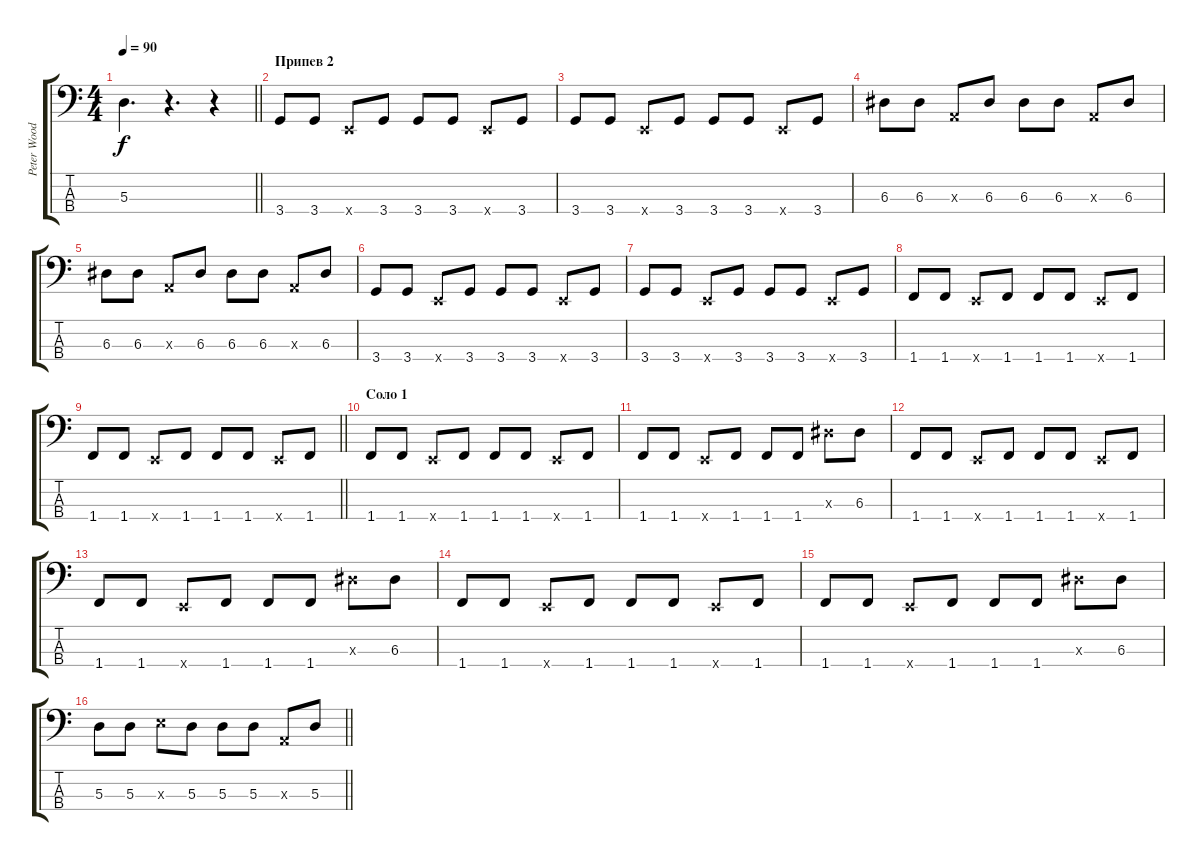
\track ("Peter Woodrobe" "Peter Wood") {instrument electricbassfinger}
\staff {score tabs}
\tuning (G2 D2 A1 E1) {hide}
\ts (4 4)
\tempo 90
\clef f4
\barLineRight lightlight
\ks c
5.3.4{d dy f} r.4{d} r.4 |
\section ("" "Припев 2")
3.4.8 3.4.8 0.4{x}.8 3.4.8 3.4.8 3.4.8 0.4{x}.8 3.4.8 |
3.4.8 3.4.8 0.4{x}.8 3.4.8 3.4.8 3.4.8 0.4{x}.8 3.4.8 |
6.3.8 6.3.8 0.3{x}.8 6.3.8 6.3.8 6.3.8 0.3{x}.8 6.3.8 |
6.3.8 6.3.8 0.3{x}.8 6.3.8 6.3.8 6.3.8 0.3{x}.8 6.3.8 |
3.4.8 3.4.8 0.4{x}.8 3.4.8 3.4.8 3.4.8 0.4{x}.8 3.4.8 |
3.4.8 3.4.8 0.4{x}.8 3.4.8 3.4.8 3.4.8 0.4{x}.8 3.4.8 |
1.4.8 1.4.8 0.4{x}.8 1.4.8 1.4.8 1.4.8 0.4{x}.8 1.4.8 |
\barLineRight lightlight
1.4.8 1.4.8 0.4{x}.8 1.4.8 1.4.8 1.4.8 0.4{x}.8 1.4.8 |
\section ("" "Соло 1")
1.4.8 1.4.8 0.4{x}.8 1.4.8 1.4.8 1.4.8 0.4{x}.8 1.4.8 |
1.4.8 1.4.8 0.4{x}.8 1.4.8 1.4.8 1.4.8 6.3{x}.8 6.3.8 |
1.4.8 1.4.8 0.4{x}.8 1.4.8 1.4.8 1.4.8 0.4{x}.8 1.4.8 |
1.4.8 1.4.8 0.4{x}.8 1.4.8 1.4.8 1.4.8 6.3{x}.8 6.3.8 |
1.4.8 1.4.8 0.4{x}.8 1.4.8 1.4.8 1.4.8 0.4{x}.8 1.4.8 |
1.4.8 1.4.8 0.4{x}.8 1.4.8 1.4.8 1.4.8 6.3{x}.8 6.3.8 |
\barLineRight lightlight
5.3.8 5.3.8 7.3{x}.8 5.3.8 5.3.8 5.3.8 0.3{x}.8 5.3.8
